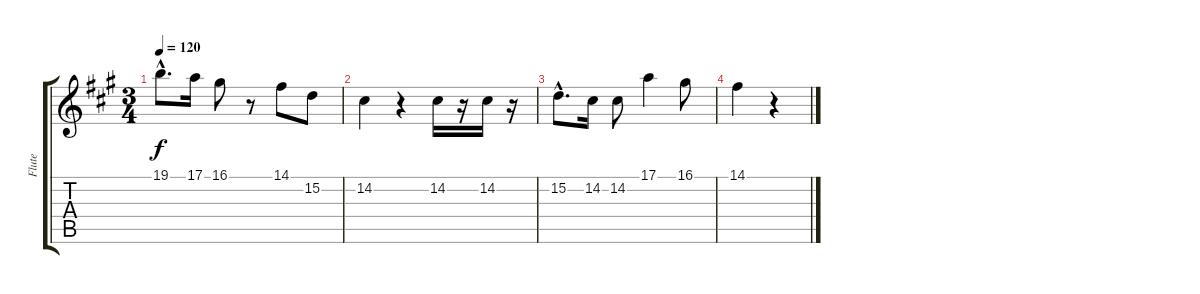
\track ("Flute" "Flute") {instrument flute}
\staff {score tabs}
\tuning (E4 B3 G3 D3 A2 E2) {hide}
\ts (3 4)
\tempo 120
\clef g2
\ks f#minor
19.1{hac}.8{d dy f} 17.1.16 16.1.8 r.8 14.1.8 15.2.8 |
14.2.4 r.4 14.2.16 r.16 14.2.16 r.16 |
15.2{hac}.8{d} 14.2.16 14.2.8 17.1.4 16.1.8 |
14.1.4 r.4
